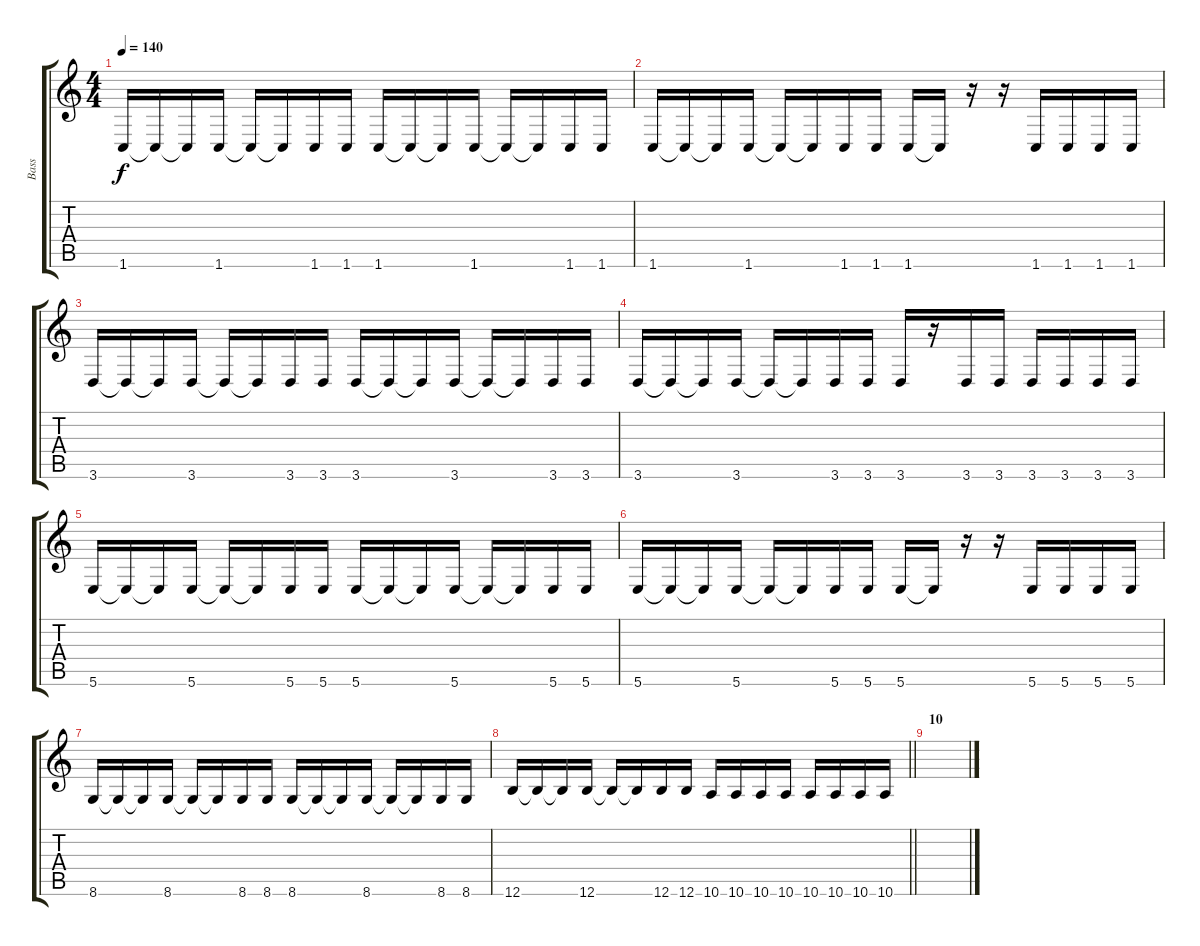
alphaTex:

\track ("Bass" "Bass") {instrument electricbassfinger}
\staff {score tabs}
\tuning (Db4 Ab3 E3 B2 Gb2 B1) {hide}
\ts (4 4)
\tempo 140
\clef g2
\ks c
1.6.16{dy f} 1.6{t}.16 1.6{t}.16 1.6.16 1.6{t}.16 1.6{t}.16 1.6.16 1.6.16 1.6.16 1.6{t}.16 1.6{t}.16 1.6.16 1.6{t}.16 1.6{t}.16 1.6.16 1.6.16 |
1.6.16 1.6{t}.16 1.6{t}.16 1.6.16 1.6{t}.16 1.6{t}.16 1.6.16 1.6.16 1.6.16 1.6{t}.16 r.16 r.16 1.6.16 1.6.16 1.6.16 1.6.16 |
3.6.16 3.6{t}.16 3.6{t}.16 3.6.16 3.6{t}.16 3.6{t}.16 3.6.16 3.6.16 3.6.16 3.6{t}.16 3.6{t}.16 3.6.16 3.6{t}.16 3.6{t}.16 3.6.16 3.6.16 |
3.6.16 3.6{t}.16 3.6{t}.16 3.6.16 3.6{t}.16 3.6{t}.16 3.6.16 3.6.16 3.6.16 r.16 3.6.16 3.6.16 3.6.16 3.6.16 3.6.16 3.6.16 |
5.6.16 5.6{t}.16 5.6{t}.16 5.6.16 5.6{t}.16 5.6{t}.16 5.6.16 5.6.16 5.6.16 5.6{t}.16 5.6{t}.16 5.6.16 5.6{t}.16 5.6{t}.16 5.6.16 5.6.16 |
5.6.16 5.6{t}.16 5.6{t}.16 5.6.16 5.6{t}.16 5.6{t}.16 5.6.16 5.6.16 5.6.16 5.6{t}.16 r.16 r.16 5.6.16 5.6.16 5.6.16 5.6.16 |
8.6.16 8.6{t}.16 8.6{t}.16 8.6.16 8.6{t}.16 8.6{t}.16 8.6.16 8.6.16 8.6.16 8.6{t}.16 8.6{t}.16 8.6.16 8.6{t}.16 8.6{t}.16 8.6.16 8.6.16 |
\barLineRight lightlight
12.6.16 12.6{t}.16 12.6{t}.16 12.6.16 12.6{t}.16 12.6{t}.16 12.6.16 12.6.16 10.6.16 10.6.16 10.6.16 10.6.16 10.6.16 10.6.16 10.6.16 10.6.16 |
\section ("" "10")
